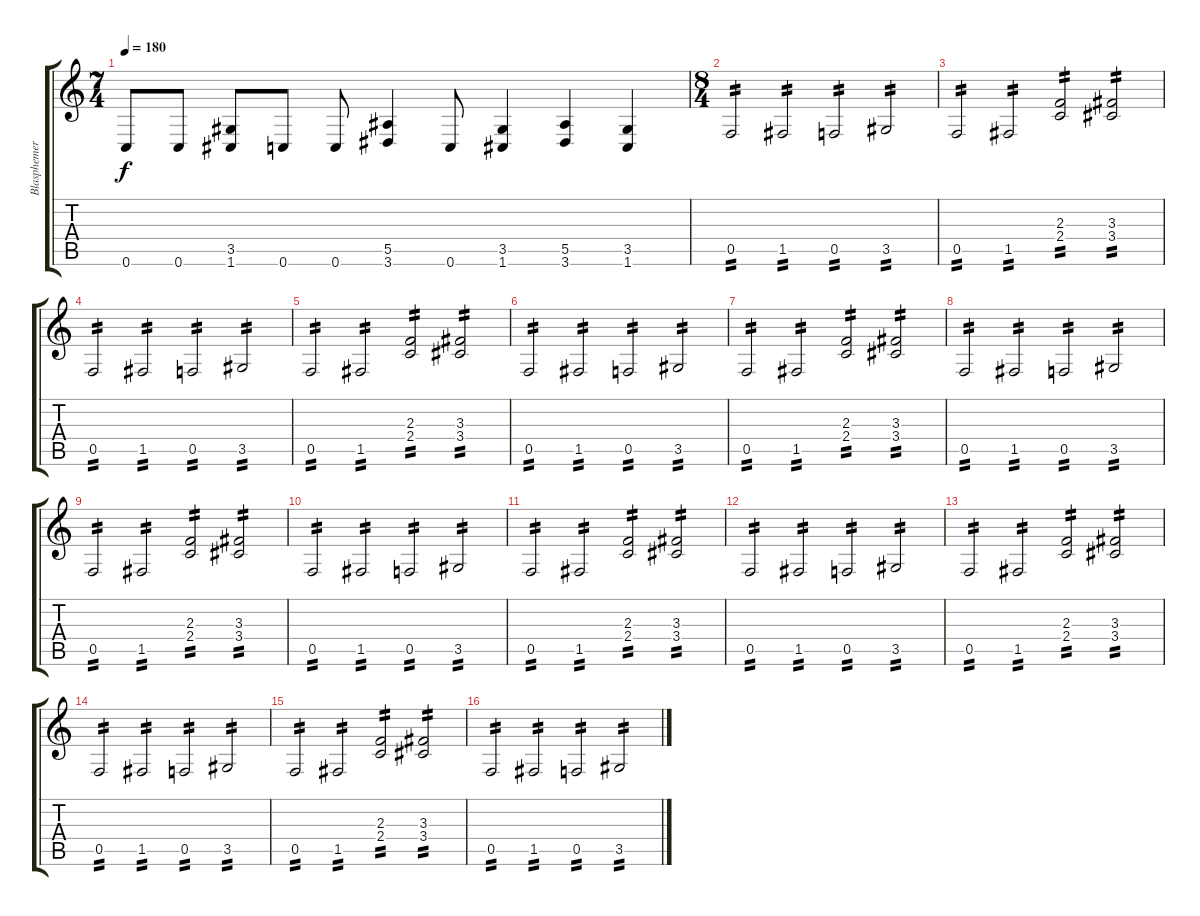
\track ("Blasphemer (Guitar)" "Blasphemer") {instrument distortionguitar}
\staff {score tabs}
\tuning (C4 G3 Eb3 Bb2 F2 C2) {hide}
\ts (7 4)
\tempo 180
\clef g2
\ks c
0.6.8{dy f} 0.6.8 (3.5 1.6).8 0.6.8 0.6.8 (5.5 3.6).4 0.6.8 (3.5 1.6).4 (5.5 3.6).4 (3.5 1.6).4 |
\ts (8 4)
0.5.2{tp 2} 1.5.2{tp 2} 0.5.2{tp 2} 3.5.2{tp 2} |
0.5.2{tp 2} 1.5.2{tp 2} (2.3 2.4).2{tp 2} (3.3 3.4).2{tp 2} |
0.5.2{tp 2} 1.5.2{tp 2} 0.5.2{tp 2} 3.5.2{tp 2} |
0.5.2{tp 2} 1.5.2{tp 2} (2.3 2.4).2{tp 2} (3.3 3.4).2{tp 2} |
0.5.2{tp 2} 1.5.2{tp 2} 0.5.2{tp 2} 3.5.2{tp 2} |
0.5.2{tp 2} 1.5.2{tp 2} (2.3 2.4).2{tp 2} (3.3 3.4).2{tp 2} |
0.5.2{tp 2} 1.5.2{tp 2} 0.5.2{tp 2} 3.5.2{tp 2} |
0.5.2{tp 2} 1.5.2{tp 2} (2.3 2.4).2{tp 2} (3.3 3.4).2{tp 2} |
0.5.2{tp 2} 1.5.2{tp 2} 0.5.2{tp 2} 3.5.2{tp 2} |
0.5.2{tp 2} 1.5.2{tp 2} (2.3 2.4).2{tp 2} (3.3 3.4).2{tp 2} |
0.5.2{tp 2} 1.5.2{tp 2} 0.5.2{tp 2} 3.5.2{tp 2} |
0.5.2{tp 2} 1.5.2{tp 2} (2.3 2.4).2{tp 2} (3.3 3.4).2{tp 2} |
0.5.2{tp 2} 1.5.2{tp 2} 0.5.2{tp 2} 3.5.2{tp 2} |
0.5.2{tp 2} 1.5.2{tp 2} (2.3 2.4).2{tp 2} (3.3 3.4).2{tp 2} |
0.5.2{tp 2} 1.5.2{tp 2} 0.5.2{tp 2} 3.5.2{tp 2}
